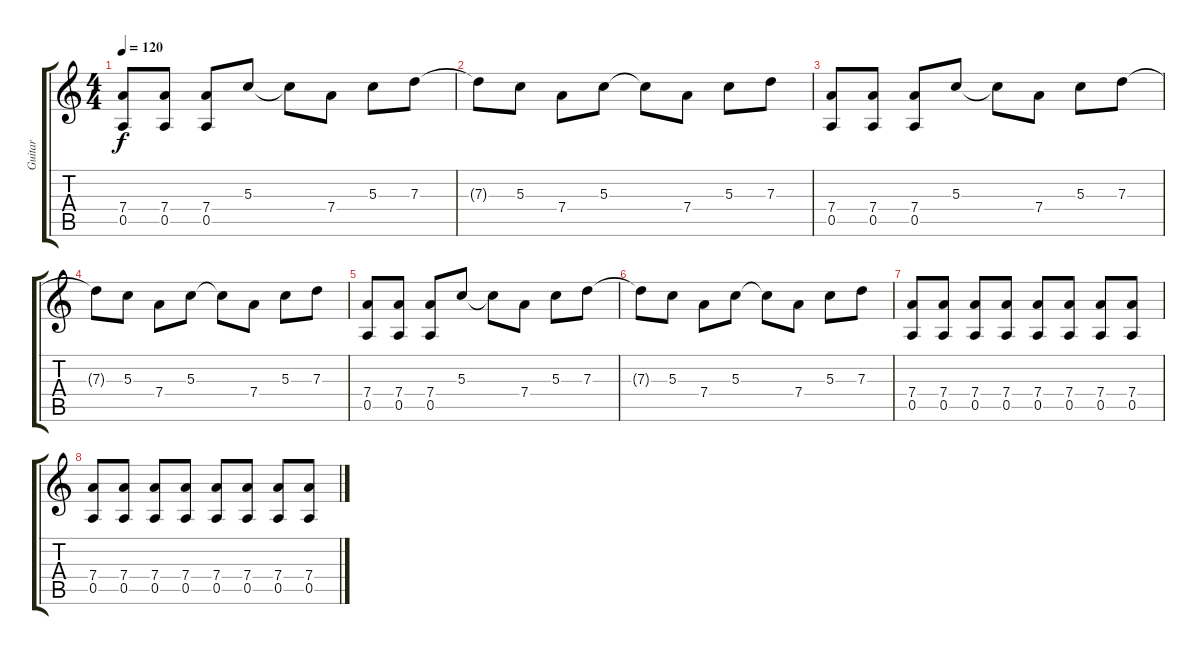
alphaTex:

\track ("Guitar" "Guitar") {instrument distortionguitar}
\staff {score tabs}
\tuning (E4 B3 G3 D3 A2 E2) {hide}
\ts (4 4)
\tempo 120
\clef g2
\ks c
(7.4 0.5).8{dy f} (7.4 0.5).8 (7.4 0.5).8 5.3.8 5.3{t}.8 7.4.8 5.3.8 7.3.8 |
7.3{t}.8 5.3.8 7.4.8 5.3.8 5.3{t}.8 7.4.8 5.3.8 7.3.8 |
(7.4 0.5).8 (7.4 0.5).8 (7.4 0.5).8 5.3.8 5.3{t}.8 7.4.8 5.3.8 7.3.8 |
7.3{t}.8 5.3.8 7.4.8 5.3.8 5.3{t}.8 7.4.8 5.3.8 7.3.8 |
(7.4 0.5).8 (7.4 0.5).8 (7.4 0.5).8 5.3.8 5.3{t}.8 7.4.8 5.3.8 7.3.8 |
7.3{t}.8 5.3.8 7.4.8 5.3.8 5.3{t}.8 7.4.8 5.3.8 7.3.8 |
(7.4 0.5).8 (7.4 0.5).8 (7.4 0.5).8 (7.4 0.5).8 (7.4 0.5).8 (7.4 0.5).8 (7.4 0.5).8 (7.4 0.5).8 |
(7.4 0.5).8 (7.4 0.5).8 (7.4 0.5).8 (7.4 0.5).8 (7.4 0.5).8 (7.4 0.5).8 (7.4 0.5).8 (7.4 0.5).8
